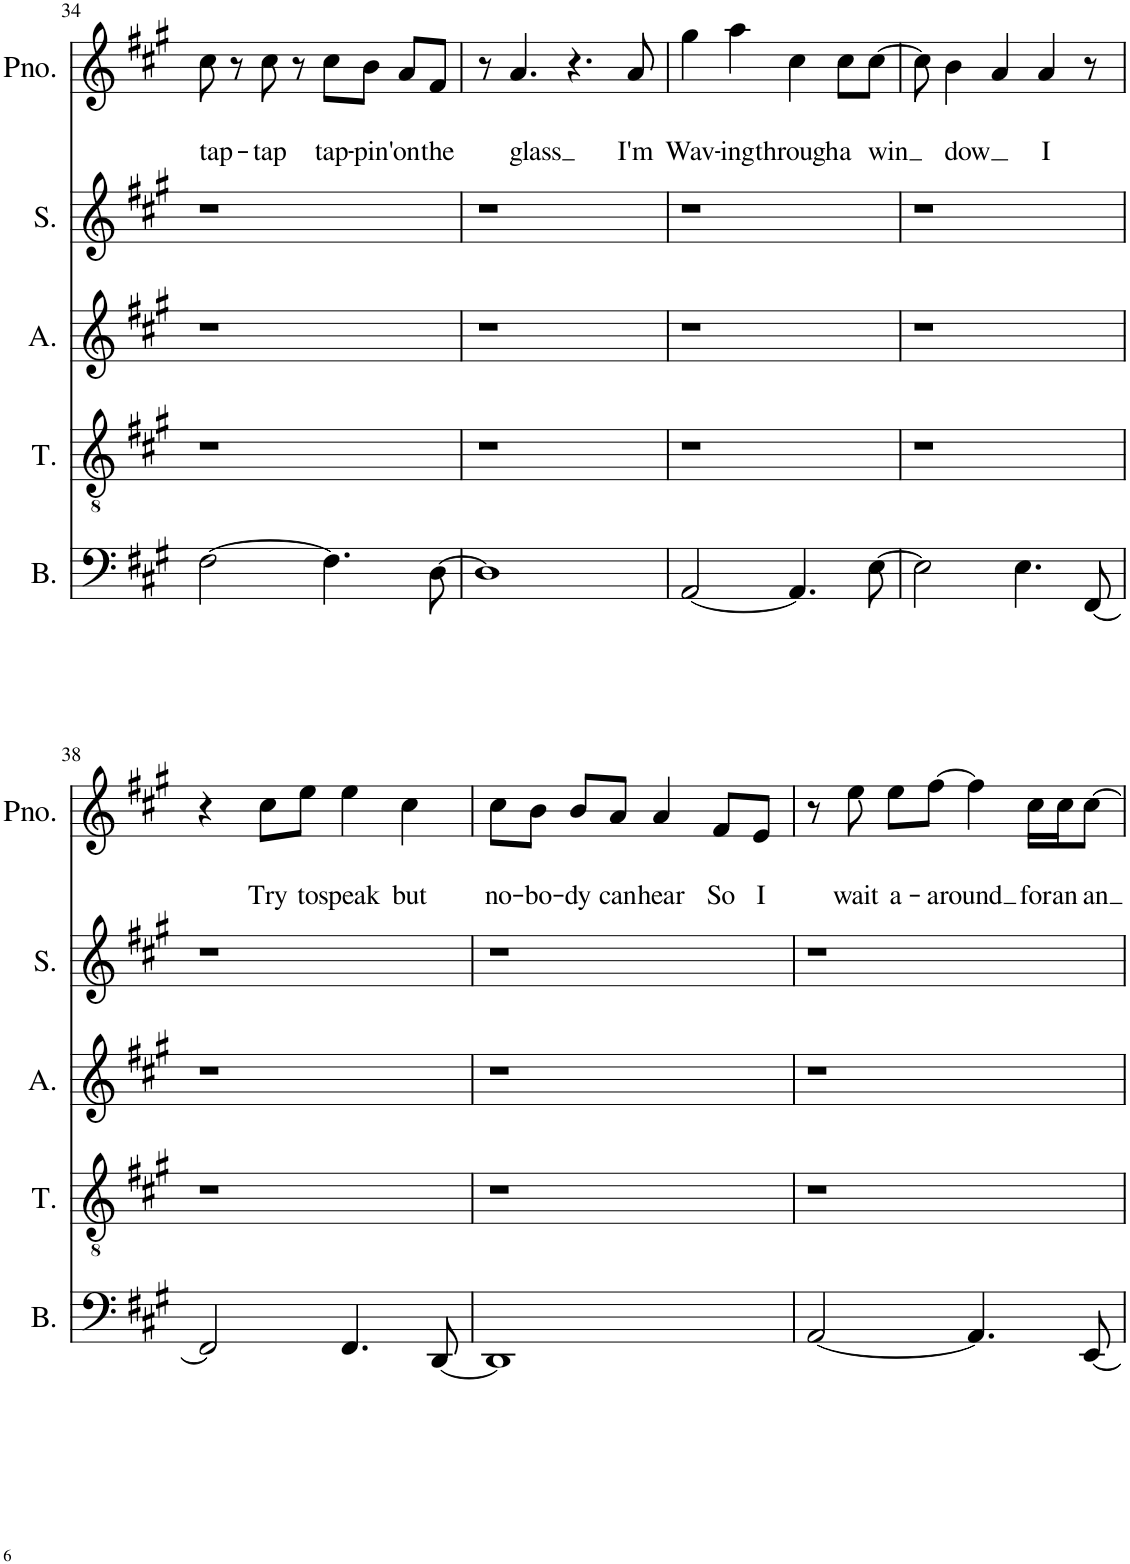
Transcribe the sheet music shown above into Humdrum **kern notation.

**kern	**kern	**kern	**kern	**kern	**text	**text
*part5	*part4	*part3	*part2	*part1	*part1	*part1
*staff5	*staff4	*staff3	*staff2	*staff1	*staff1	*staff1
*I"Bass	*I"Tenor	*I"Alto	*I"Soprano	*I"Piano	*	*
*I'B.	*I'T.	*I'A.	*I'S.	*I'Pno.	*	*
!!LO:PB:g=z
*clefF4	*clefGv2	*clefG2	*clefG2	*clefG2	*	*
*k[f#c#g#]	*k[f#c#g#]	*k[f#c#g#]	*k[f#c#g#]	*k[f#c#g#]	*	*
*A:	*A:	*A:	*A:	*A:	*	*
*M4/4	*M4/4	*M4/4	*M4/4	*M4/4	*	*
=34	=34	=34	=34	=34	=34	=34
!	!	!	!	!	!	!LO:LY:b
[2F#\	1r	1r	1r	8cc#\	.	tap-
.	.	.	.	8r	.	.
!	!	!	!	!	!	!LO:LY:b
.	.	.	.	8cc#\	.	-tap
.	.	.	.	8r	.	.
!	!	!	!	!	!	!LO:LY:b
4.F#\]	.	.	.	8cc#\L	.	tap-
!	!	!	!	!	!	!LO:LY:b
.	.	.	.	8b\J	.	-pin'
!	!	!	!	!	!	!LO:LY:b
.	.	.	.	8a/L	.	on
!	!	!	!	!	!	!LO:LY:b
[8D\	.	.	.	8f#/J	.	the
=35	=35	=35	=35	=35	=35	=35
1D]	1r	1r	1r	8r	.	.
!	!	!	!	!	!	!LO:LY:b
.	.	.	.	4.a/	.	glass
.	.	.	.	4.r	.	.
!	!	!	!	!	!	!LO:LY:b
.	.	.	.	8a/	.	I'm
=36	=36	=36	=36	=36	=36	=36
!	!	!	!	!	!	!LO:LY:b
[2AA/	1r	1r	1r	4gg#\	.	Wav-
!	!	!	!	!	!	!LO:LY:b
.	.	.	.	4aa\	.	-ing
!	!	!	!	!	!	!LO:LY:b
4.AA/]	.	.	.	4cc#\	.	through
!	!	!	!	!	!	!LO:LY:b
.	.	.	.	8cc#\L	.	a
!	!	!	!	!	!	!LO:LY:b
[8E\	.	.	.	[8cc#\J	.	win
=37	=37	=37	=37	=37	=37	=37
2E\]	1r	1r	1r	8cc#\]	.	.
!	!	!	!	!	!	!LO:LY:b
.	.	.	.	4b\	.	dow
.	.	.	.	4a/	.	.
4.E\	.	.	.	.	.	.
!	!	!	!	!	!	!LO:LY:b
.	.	.	.	4a/	.	I
[8FF#/	.	.	.	8r	.	.
!!LO:LB:g=z
=38	=38	=38	=38	=38	=38	=38
2FF#/]	1r	1r	1r	4r	.	.
!	!	!	!	!	!	!LO:LY:b
.	.	.	.	8cc#\L	.	Try
!	!	!	!	!	!	!LO:LY:b
.	.	.	.	8ee\J	.	to
!	!	!	!	!	!	!LO:LY:b
4.FF#/	.	.	.	4ee\	.	speak
!	!	!	!	!	!	!LO:LY:b
.	.	.	.	4cc#\	.	but
[8DD/	.	.	.	.	.	.
=39	=39	=39	=39	=39	=39	=39
!	!	!	!	!	!	!LO:LY:b
1DD]	1r	1r	1r	8cc#\L	.	no-
!	!	!	!	!	!	!LO:LY:b
.	.	.	.	8b\J	.	-bo-
!	!	!	!	!	!	!LO:LY:b
.	.	.	.	8b/L	.	-dy
!	!	!	!	!	!	!LO:LY:b
.	.	.	.	8a/J	.	can
!	!	!	!	!	!	!LO:LY:b
.	.	.	.	4a/	.	hear
!	!	!	!	!	!	!LO:LY:b
.	.	.	.	8f#/L	.	So
!	!	!	!	!	!	!LO:LY:b
.	.	.	.	8e/J	.	I
=40	=40	=40	=40	=40	=40	=40
[2AA/	1r	1r	1r	8r	.	.
!	!	!	!	!	!	!LO:LY:b
.	.	.	.	8ee\	.	wait
!	!	!	!	!	!	!LO:LY:b
.	.	.	.	8ee\L	.	a-
!	!	!	!	!	!	!LO:LY:b
.	.	.	.	[8ff#\J	.	-around
4.AA/]	.	.	.	4ff#\]	.	.
!	!	!	!	!	!	!LO:LY:b
.	.	.	.	16cc#\LL	.	for
!	!	!	!	!	!	!LO:LY:b
.	.	.	.	16cc#\J	.	an
!	!	!	!	!	!	!LO:LY:b
[8EE/	.	.	.	[8cc#\J	.	an
=	=	=	=	=	=	=
*-	*-	*-	*-	*-	*-	*-
